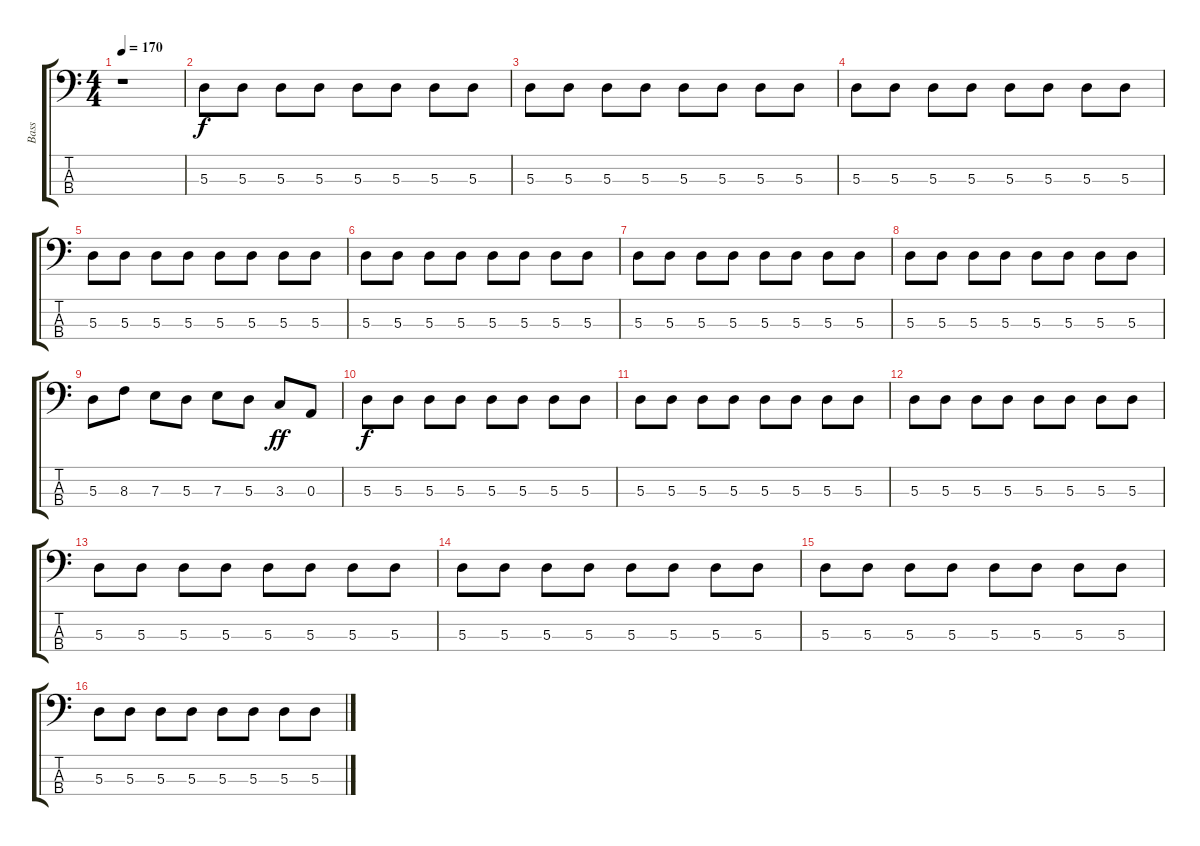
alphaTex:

\track ("Bass" "Bass") {instrument electricbassfinger}
\staff {score tabs}
\tuning (G2 D2 A1 E1) {hide}
\ts (4 4)
\tempo 170
\clef f4
\ks c
r.1{dy f} |
5.3.8 5.3.8 5.3.8 5.3.8 5.3.8 5.3.8 5.3.8 5.3.8 |
5.3.8 5.3.8 5.3.8 5.3.8 5.3.8 5.3.8 5.3.8 5.3.8 |
5.3.8 5.3.8 5.3.8 5.3.8 5.3.8 5.3.8 5.3.8 5.3.8 |
5.3.8 5.3.8 5.3.8 5.3.8 5.3.8 5.3.8 5.3.8 5.3.8 |
5.3.8 5.3.8 5.3.8 5.3.8 5.3.8 5.3.8 5.3.8 5.3.8 |
5.3.8 5.3.8 5.3.8 5.3.8 5.3.8 5.3.8 5.3.8 5.3.8 |
5.3.8 5.3.8 5.3.8 5.3.8 5.3.8 5.3.8 5.3.8 5.3.8 |
5.3.8 8.3.8 7.3.8 5.3.8 7.3.8 5.3.8 3.3.8{dy ff} 0.3.8 |
5.3.8{dy f} 5.3.8 5.3.8 5.3.8 5.3.8 5.3.8 5.3.8 5.3.8 |
5.3.8 5.3.8 5.3.8 5.3.8 5.3.8 5.3.8 5.3.8 5.3.8 |
5.3.8 5.3.8 5.3.8 5.3.8 5.3.8 5.3.8 5.3.8 5.3.8 |
5.3.8 5.3.8 5.3.8 5.3.8 5.3.8 5.3.8 5.3.8 5.3.8 |
5.3.8 5.3.8 5.3.8 5.3.8 5.3.8 5.3.8 5.3.8 5.3.8 |
5.3.8 5.3.8 5.3.8 5.3.8 5.3.8 5.3.8 5.3.8 5.3.8 |
5.3.8 5.3.8 5.3.8 5.3.8 5.3.8 5.3.8 5.3.8 5.3.8
